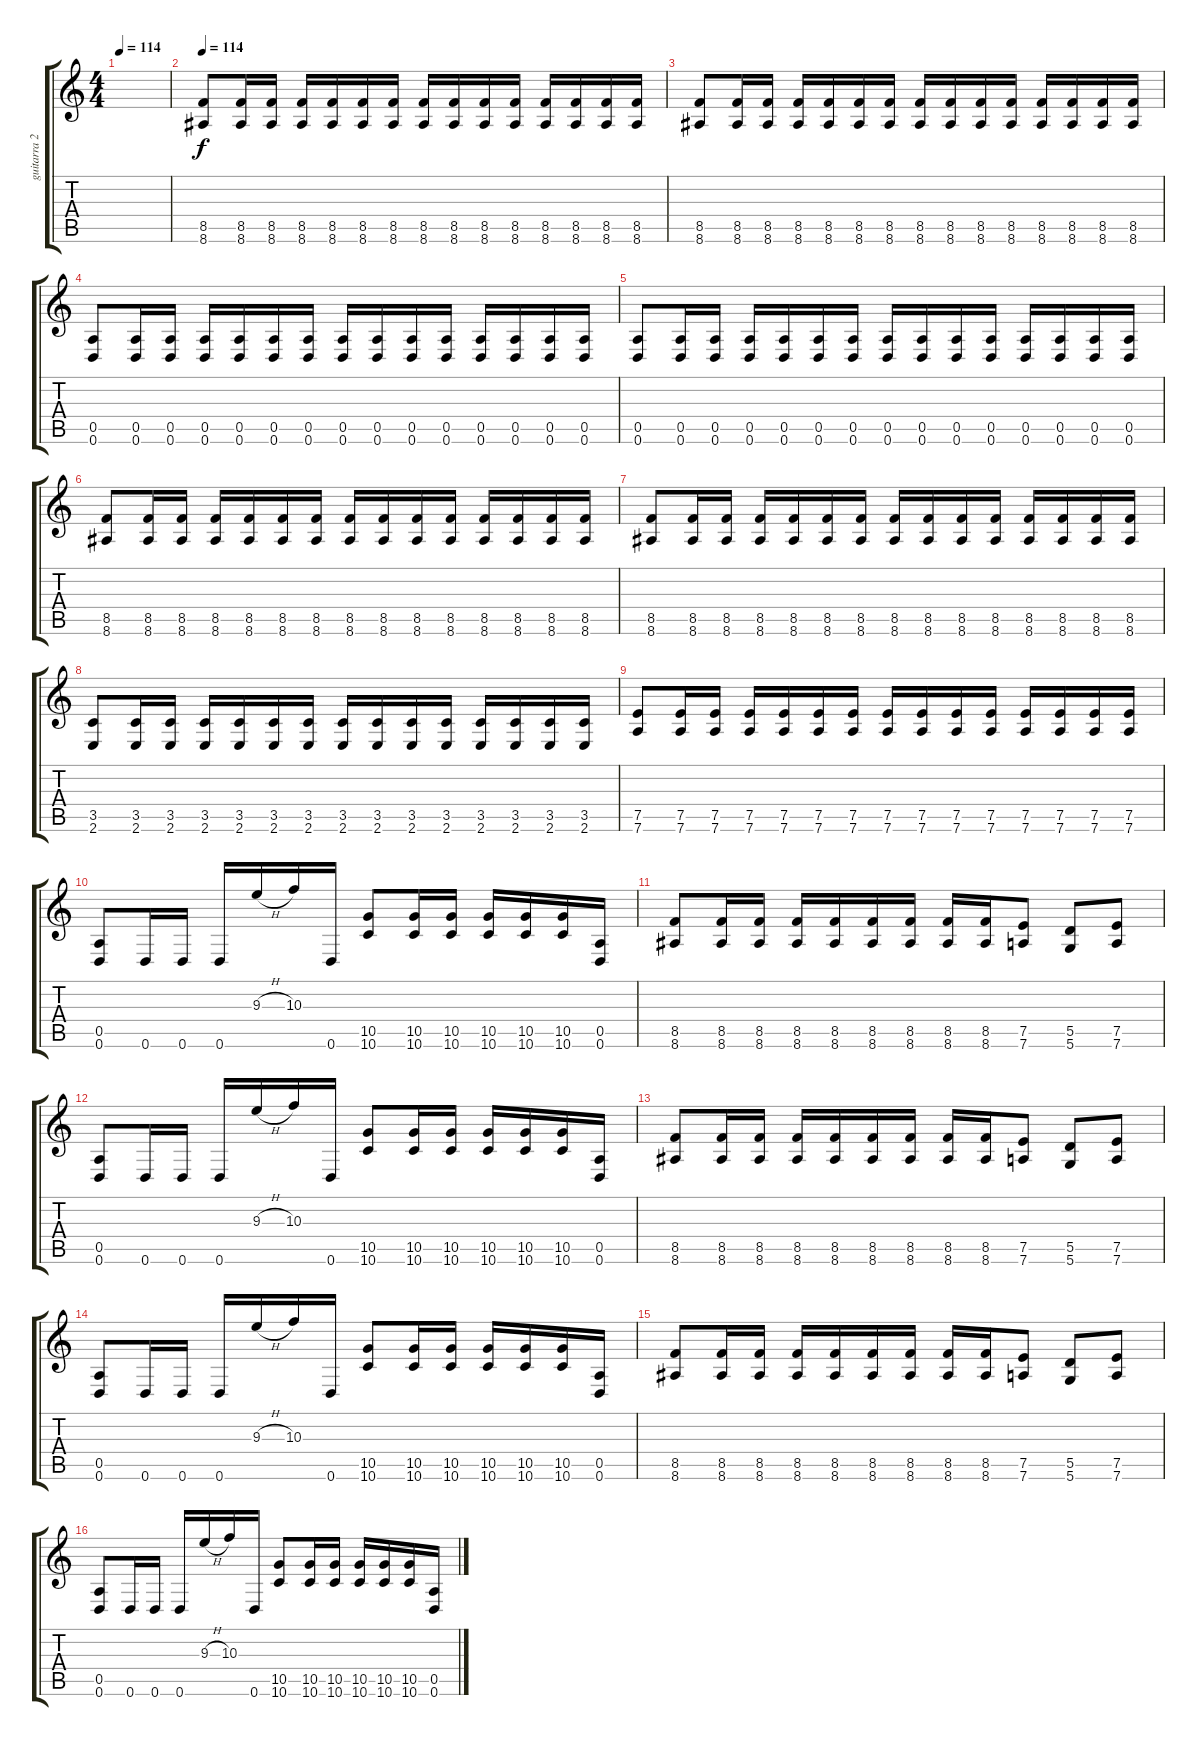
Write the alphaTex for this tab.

\track ("guitarra 2" "guitarra 2") {instrument overdrivenguitar}
\staff {score tabs}
\tuning (E4 B3 G3 D3 A2 D2) {hide}
\ts (4 4)
\tempo 114
\clef g2
\ks c
|
\tempo 114
(8.5 8.6).8 (8.5 8.6).16 (8.5 8.6).16 (8.5 8.6).16 (8.5 8.6).16 (8.5 8.6).16 (8.5 8.6).16 (8.5 8.6).16 (8.5 8.6).16 (8.5 8.6).16 (8.5 8.6).16 (8.5 8.6).16 (8.5 8.6).16 (8.5 8.6).16 (8.5 8.6).16 |
(8.5 8.6).8 (8.5 8.6).16 (8.5 8.6).16 (8.5 8.6).16 (8.5 8.6).16 (8.5 8.6).16 (8.5 8.6).16 (8.5 8.6).16 (8.5 8.6).16 (8.5 8.6).16 (8.5 8.6).16 (8.5 8.6).16 (8.5 8.6).16 (8.5 8.6).16 (8.5 8.6).16 |
(0.5 0.6).8 (0.5 0.6).16 (0.5 0.6).16 (0.5 0.6).16 (0.5 0.6).16 (0.5 0.6).16 (0.5 0.6).16 (0.5 0.6).16 (0.5 0.6).16 (0.5 0.6).16 (0.5 0.6).16 (0.5 0.6).16 (0.5 0.6).16 (0.5 0.6).16 (0.5 0.6).16 |
(0.5 0.6).8 (0.5 0.6).16 (0.5 0.6).16 (0.5 0.6).16 (0.5 0.6).16 (0.5 0.6).16 (0.5 0.6).16 (0.5 0.6).16 (0.5 0.6).16 (0.5 0.6).16 (0.5 0.6).16 (0.5 0.6).16 (0.5 0.6).16 (0.5 0.6).16 (0.5 0.6).16 |
(8.5 8.6).8 (8.5 8.6).16 (8.5 8.6).16 (8.5 8.6).16 (8.5 8.6).16 (8.5 8.6).16 (8.5 8.6).16 (8.5 8.6).16 (8.5 8.6).16 (8.5 8.6).16 (8.5 8.6).16 (8.5 8.6).16 (8.5 8.6).16 (8.5 8.6).16 (8.5 8.6).16 |
(8.5 8.6).8 (8.5 8.6).16 (8.5 8.6).16 (8.5 8.6).16 (8.5 8.6).16 (8.5 8.6).16 (8.5 8.6).16 (8.5 8.6).16 (8.5 8.6).16 (8.5 8.6).16 (8.5 8.6).16 (8.5 8.6).16 (8.5 8.6).16 (8.5 8.6).16 (8.5 8.6).16 |
(3.5 2.6).8 (3.5 2.6).16 (3.5 2.6).16 (3.5 2.6).16 (3.5 2.6).16 (3.5 2.6).16 (3.5 2.6).16 (3.5 2.6).16 (3.5 2.6).16 (3.5 2.6).16 (3.5 2.6).16 (3.5 2.6).16 (3.5 2.6).16 (3.5 2.6).16 (3.5 2.6).16 |
(7.5 7.6).8 (7.5 7.6).16 (7.5 7.6).16 (7.5 7.6).16 (7.5 7.6).16 (7.5 7.6).16 (7.5 7.6).16 (7.5 7.6).16 (7.5 7.6).16 (7.5 7.6).16 (7.5 7.6).16 (7.5 7.6).16 (7.5 7.6).16 (7.5 7.6).16 (7.5 7.6).16 |
(0.5 0.6).8 0.6.16 0.6.16 0.6.16 9.3{h}.16 10.3.16 0.6.16 (10.5 10.6).8 (10.5 10.6).16 (10.5 10.6).16 (10.5 10.6).16 (10.5 10.6).16 (10.5 10.6).16 (0.5 0.6).16 |
(8.5 8.6).8 (8.5 8.6).16 (8.5 8.6).16 (8.5 8.6).16 (8.5 8.6).16 (8.5 8.6).16 (8.5 8.6).16 (8.5 8.6).16 (8.5 8.6).16 (7.5 7.6).8 (5.5 5.6).8 (7.5 7.6).8 |
(0.5 0.6).8 0.6.16 0.6.16 0.6.16 9.3{h}.16 10.3.16 0.6.16 (10.5 10.6).8 (10.5 10.6).16 (10.5 10.6).16 (10.5 10.6).16 (10.5 10.6).16 (10.5 10.6).16 (0.5 0.6).16 |
(8.5 8.6).8 (8.5 8.6).16 (8.5 8.6).16 (8.5 8.6).16 (8.5 8.6).16 (8.5 8.6).16 (8.5 8.6).16 (8.5 8.6).16 (8.5 8.6).16 (7.5 7.6).8 (5.5 5.6).8 (7.5 7.6).8 |
(0.5 0.6).8 0.6.16 0.6.16 0.6.16 9.3{h}.16 10.3.16 0.6.16 (10.5 10.6).8 (10.5 10.6).16 (10.5 10.6).16 (10.5 10.6).16 (10.5 10.6).16 (10.5 10.6).16 (0.5 0.6).16 |
(8.5 8.6).8 (8.5 8.6).16 (8.5 8.6).16 (8.5 8.6).16 (8.5 8.6).16 (8.5 8.6).16 (8.5 8.6).16 (8.5 8.6).16 (8.5 8.6).16 (7.5 7.6).8 (5.5 5.6).8 (7.5 7.6).8 |
(0.5 0.6).8 0.6.16 0.6.16 0.6.16 9.3{h}.16 10.3.16 0.6.16 (10.5 10.6).8 (10.5 10.6).16 (10.5 10.6).16 (10.5 10.6).16 (10.5 10.6).16 (10.5 10.6).16 (0.5 0.6).16
